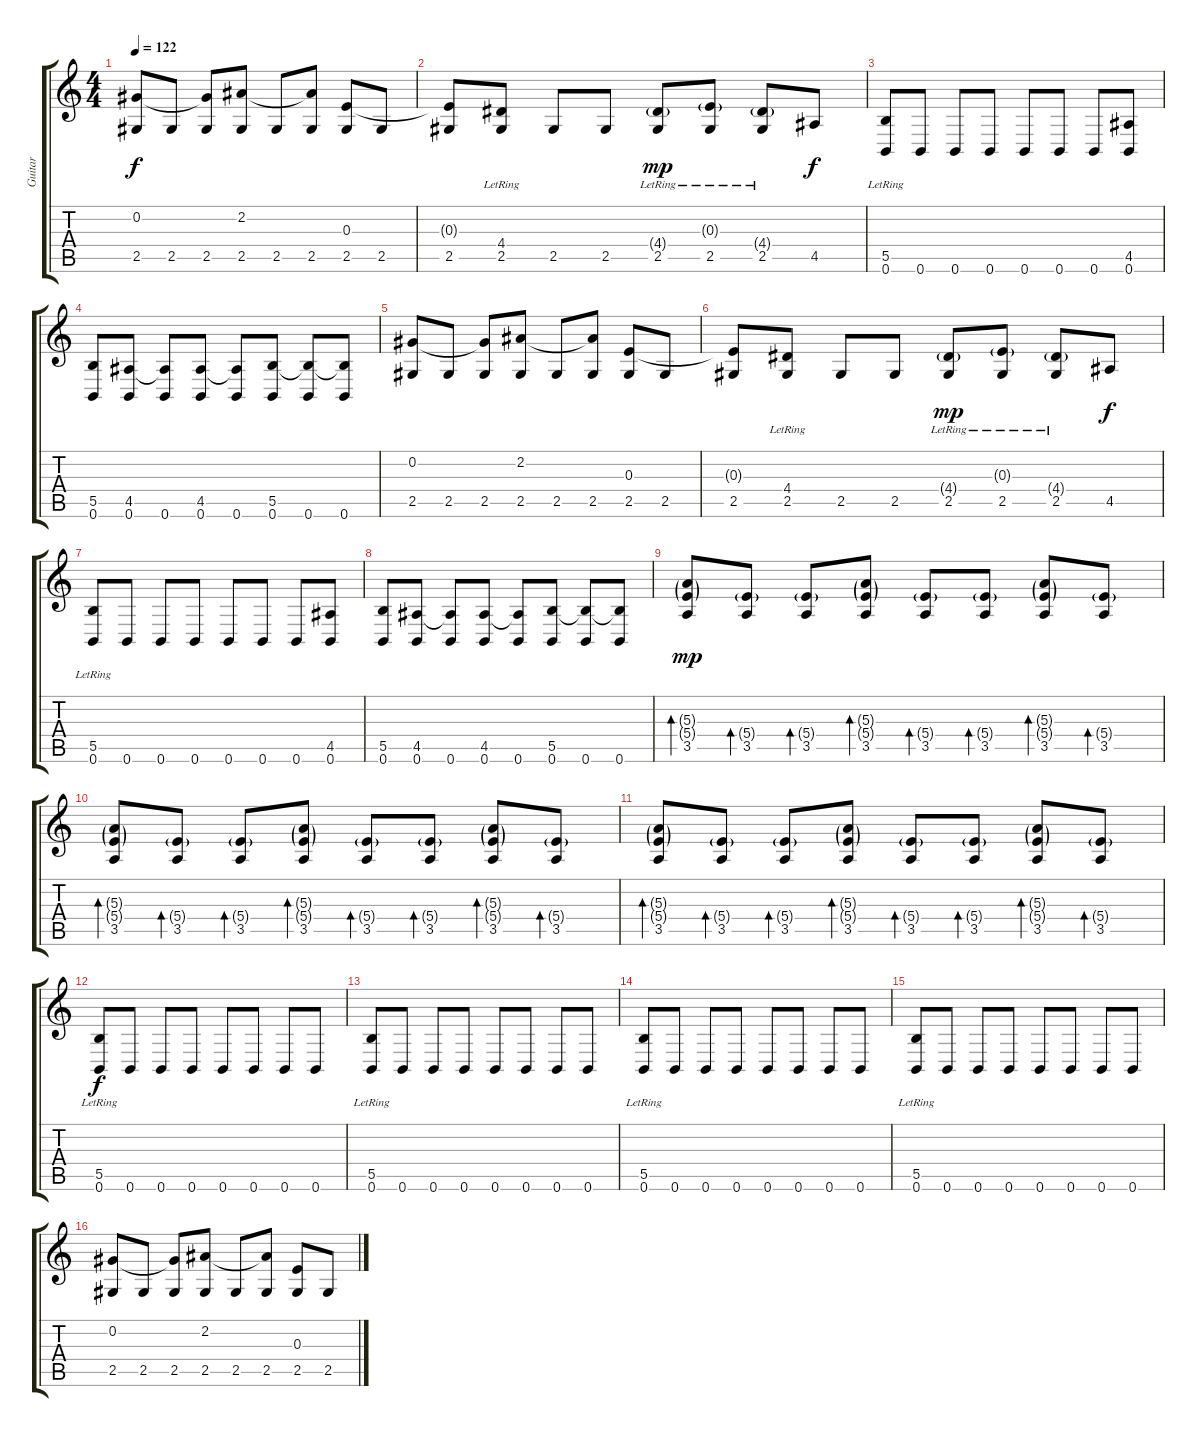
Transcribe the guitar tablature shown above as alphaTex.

\track ("Guitar" "Guitar") {instrument acousticguitarnylon}
\staff {score tabs}
\tuning (Db4 Ab3 E3 B2 Gb2 B1) {hide}
\ts (4 4)
\tempo 122
\clef g2
\ks c
(0.2 2.5).8{dy f} 2.5.8 (0.2{t} 2.5).8 (2.2 2.5).8 2.5.8 (2.2{t} 2.5).8 (0.3 2.5).8 2.5.8 |
(0.3{t} 2.5).8 (4.4{lr} 2.5).8 2.5.8 2.5.8 (4.4{g lr} 2.5).8{dy mp} (0.3{g lr} 2.5).8 (4.4{g lr} 2.5).8 4.5.8{dy f} |
(5.5{lr} 0.6).8 0.6.8 0.6.8 0.6.8 0.6.8 0.6.8 0.6.8 (4.5 0.6).8 |
(5.5 0.6).8 (4.5 0.6).8 (4.5{t} 0.6).8 (4.5 0.6).8 (4.5{t} 0.6).8 (5.5 0.6).8 (5.5{t} 0.6).8 (5.5{t} 0.6).8 |
(0.2 2.5).8 2.5.8 (0.2{t} 2.5).8 (2.2 2.5).8 2.5.8 (2.2{t} 2.5).8 (0.3 2.5).8 2.5.8 |
(0.3{t} 2.5).8 (4.4{lr} 2.5).8 2.5.8 2.5.8 (4.4{g lr} 2.5).8{dy mp} (0.3{g lr} 2.5).8 (4.4{g lr} 2.5).8 4.5.8{dy f} |
(5.5{lr} 0.6).8 0.6.8 0.6.8 0.6.8 0.6.8 0.6.8 0.6.8 (4.5 0.6).8 |
(5.5 0.6).8 (4.5 0.6).8 (4.5{t} 0.6).8 (4.5 0.6).8 (4.5{t} 0.6).8 (5.5 0.6).8 (5.5{t} 0.6).8 (5.5{t} 0.6).8 |
(5.3{g} 5.4{g} 3.5).8{bd 120 dy mp} (5.4{g} 3.5).8{bd 120} (5.4{g} 3.5).8{bd 120} (5.3{g} 5.4{g} 3.5).8{bd 120} (5.4{g} 3.5).8{bd 120} (5.4{g} 3.5).8{bd 120} (5.3{g} 5.4{g} 3.5).8{bd 120} (5.4{g} 3.5).8{bd 120} |
(5.3{g} 5.4{g} 3.5).8{bd 120} (5.4{g} 3.5).8{bd 120} (5.4{g} 3.5).8{bd 120} (5.3{g} 5.4{g} 3.5).8{bd 120} (5.4{g} 3.5).8{bd 120} (5.4{g} 3.5).8{bd 120} (5.3{g} 5.4{g} 3.5).8{bd 120} (5.4{g} 3.5).8{bd 120} |
(5.3{g} 5.4{g} 3.5).8{bd 120} (5.4{g} 3.5).8{bd 120} (5.4{g} 3.5).8{bd 120} (5.3{g} 5.4{g} 3.5).8{bd 120} (5.4{g} 3.5).8{bd 120} (5.4{g} 3.5).8{bd 120} (5.3{g} 5.4{g} 3.5).8{bd 120} (5.4{g} 3.5).8{bd 120} |
(5.5{lr} 0.6).8{dy f} 0.6.8 0.6.8 0.6.8 0.6.8 0.6.8 0.6.8 0.6.8 |
(5.5{lr} 0.6).8 0.6.8 0.6.8 0.6.8 0.6.8 0.6.8 0.6.8 0.6.8 |
(5.5{lr} 0.6).8 0.6.8 0.6.8 0.6.8 0.6.8 0.6.8 0.6.8 0.6.8 |
(5.5{lr} 0.6).8 0.6.8 0.6.8 0.6.8 0.6.8 0.6.8 0.6.8 0.6.8 |
(0.2 2.5).8 2.5.8 (0.2{t} 2.5).8 (2.2 2.5).8 2.5.8 (2.2{t} 2.5).8 (0.3 2.5).8 2.5.8
